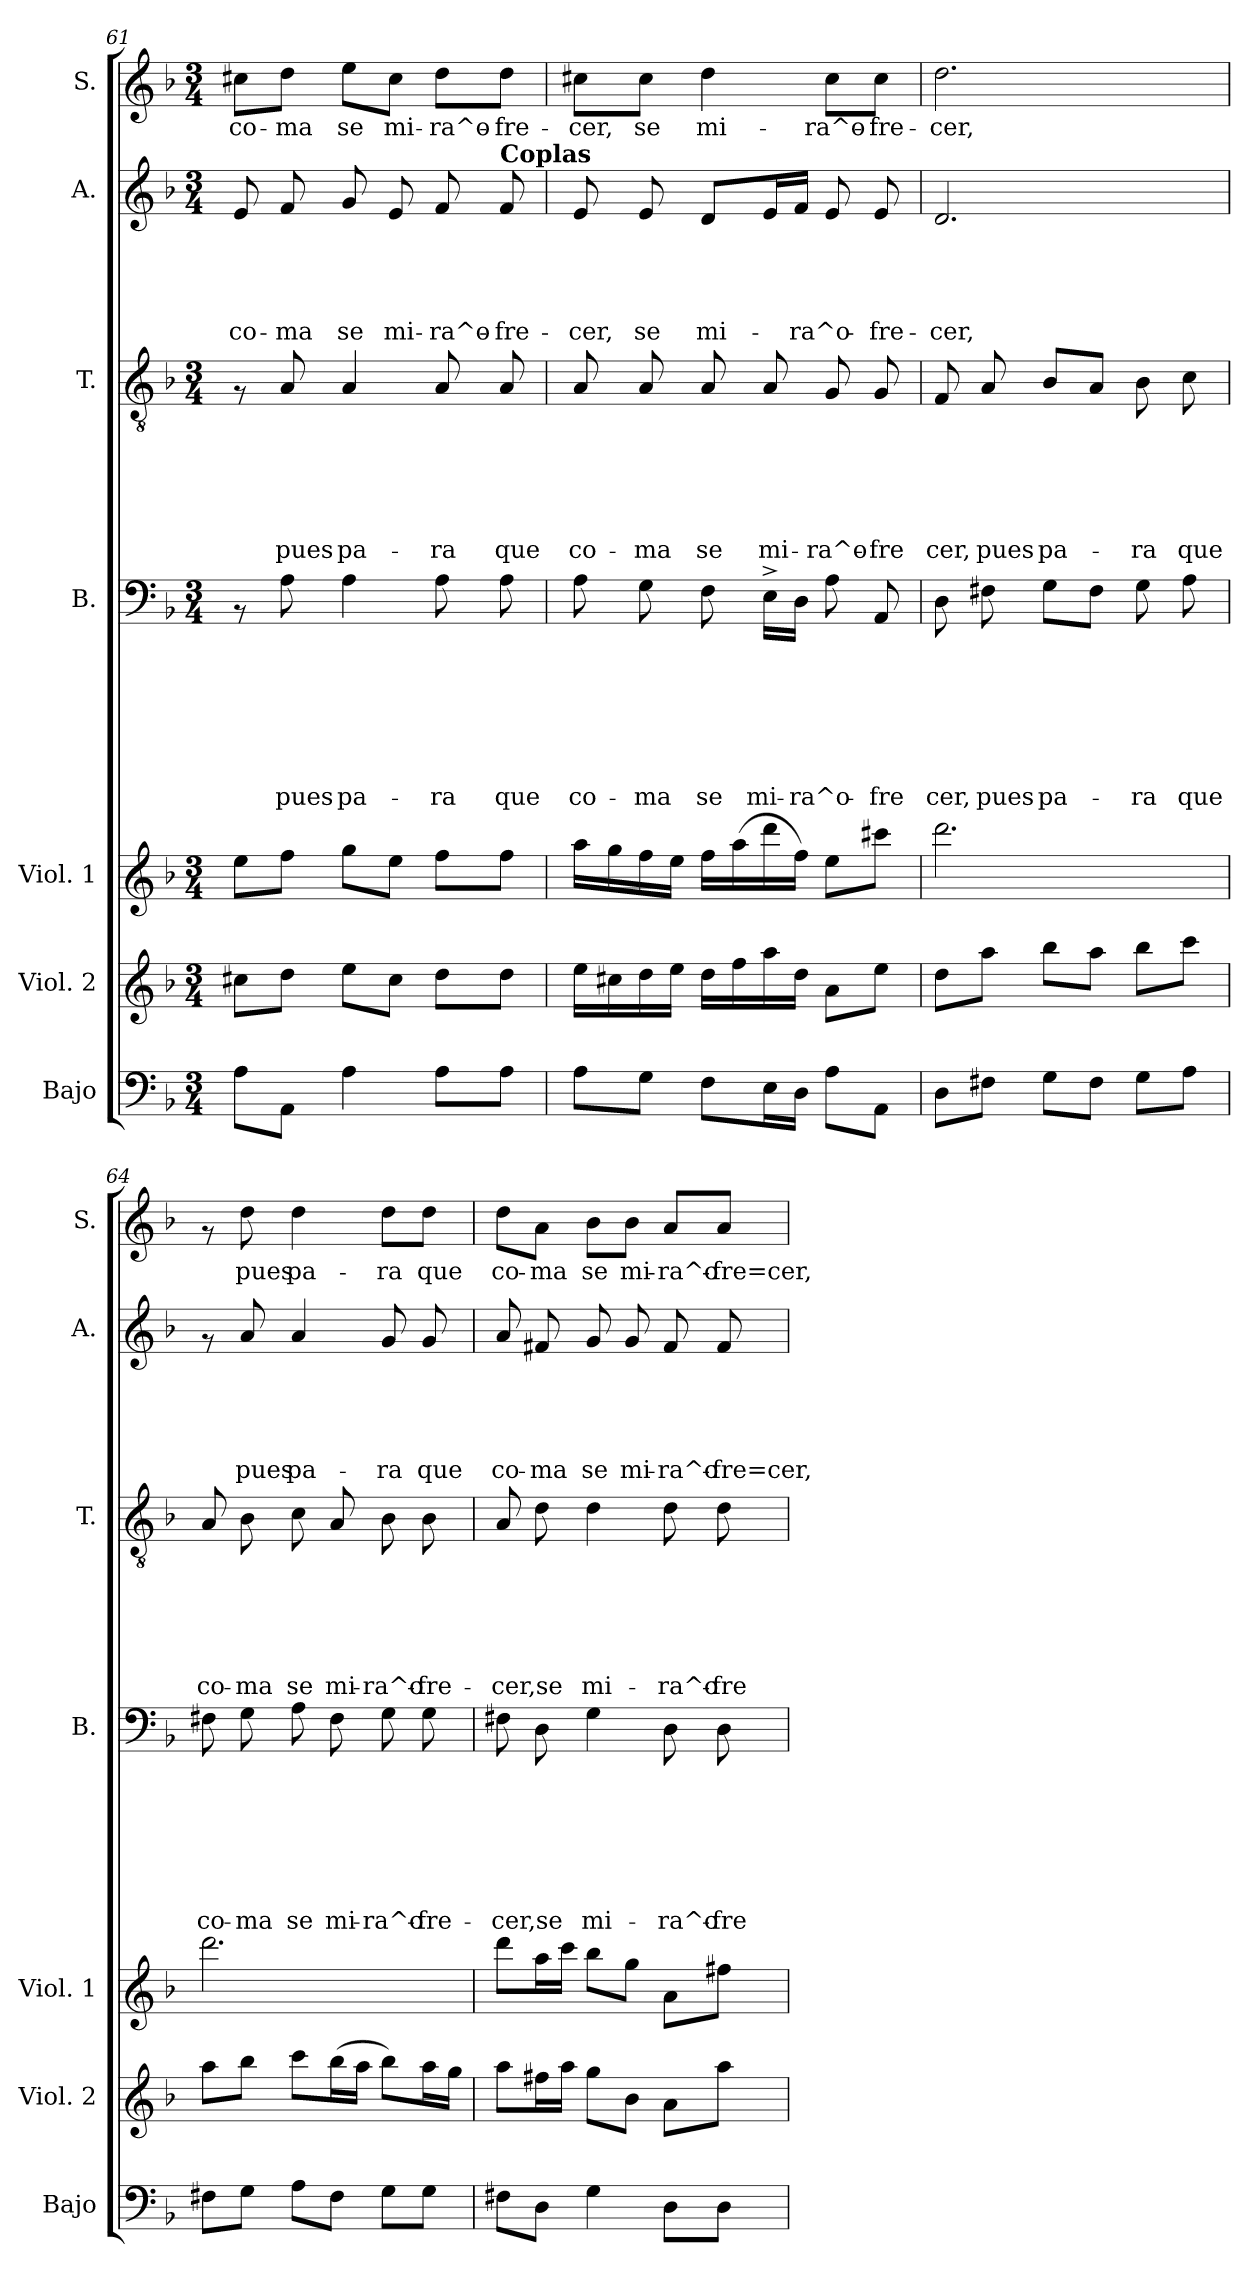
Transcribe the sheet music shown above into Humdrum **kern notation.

**kern	**kern	**kern	**kern	**text	**text	**text	**text	**text	**text	**text	**kern	**text	**text	**text	**text	**text	**text	**kern	**text	**text	**text	**text	**text	**kern	**text
*part7	*part6	*part5	*part4	*part4	*part4	*part4	*part4	*part4	*part4	*part4	*part3	*part3	*part3	*part3	*part3	*part3	*part3	*part2	*part2	*part2	*part2	*part2	*part2	*part1	*part1
*staff7	*staff6	*staff5	*staff4	*staff4	*staff4	*staff4	*staff4	*staff4	*staff4	*staff4	*staff3	*staff3	*staff3	*staff3	*staff3	*staff3	*staff3	*staff2	*staff2	*staff2	*staff2	*staff2	*staff2	*staff1	*staff1
*I"Bajo	*I"Viol. 2	*I"Viol. 1	*I"B.	*	*	*	*	*	*	*	*I"T.	*	*	*	*	*	*	*I"A.	*	*	*	*	*	*I"S.	*
*I'Bajo	*I'Viol. 2	*I'Viol. 1	*I'B.	*	*	*	*	*	*	*	*I'T.	*	*	*	*	*	*	*I'A.	*	*	*	*	*	*I'S.	*
*clefF4	*clefG2	*clefG2	*clefF4	*	*	*	*	*	*	*	*clefGv2	*	*	*	*	*	*	*clefG2	*	*	*	*	*	*clefG2	*
*ITrd7c12	*	*	*	*	*	*	*	*	*	*	*	*	*	*	*	*	*	*	*	*	*	*	*	*	*
*k[b-]	*k[b-]	*k[b-]	*k[b-]	*	*	*	*	*	*	*	*k[b-]	*	*	*	*	*	*	*k[b-]	*	*	*	*	*	*k[b-]	*
*F:	*F:	*F:	*F:	*	*	*	*	*	*	*	*F:	*	*	*	*	*	*	*F:	*	*	*	*	*	*F:	*
*M3/4	*M3/4	*M3/4	*M3/4	*	*	*	*	*	*	*	*M3/4	*	*	*	*	*	*	*M3/4	*	*	*	*	*	*M3/4	*
=61	=61	=61	=61	=61	=61	=61	=61	=61	=61	=61	=61	=61	=61	=61	=61	=61	=61	=61	=61	=61	=61	=61	=61	=61	=61
!	!	!	!	!	!	!	!	!	!	!	!	!	!	!	!	!	!	!	!	!	!	!	!LO:LY:b	!	!LO:LY:b
8AA\L	8cc#X\L	8ee\L	8rAA	.	.	.	.	.	.	.	8rF	.	.	.	.	.	.	8e/	.	.	.	.	co-	8cc#X\L	co-
!	!	!	!	!	!	!	!	!	!	!LO:LY:b	!	!	!	!	!	!	!LO:LY:b	!	!	!	!	!	!LO:LY:b	!	!LO:LY:b
8AAA\J	8dd\J	8ff\J	8A\	.	.	.	.	.	.	-pues	8A/	.	.	.	.	.	pues	8f/	.	.	.	.	-ma	8dd\J	-ma
!	!	!	!	!	!	!	!	!	!	!LO:LY:b	!	!	!	!	!	!	!LO:LY:b	!	!	!	!	!	!LO:LY:b	!	!LO:LY:b
4AA\	8ee\L	8gg\L	4A\	.	.	.	.	.	.	pa-	4A/	.	.	.	.	.	pa-	8g/	.	.	.	.	se	8ee\L	se
!	!	!	!	!	!	!	!	!	!	!	!	!	!	!	!	!	!	!	!	!	!	!	!LO:LY:b	!	!LO:LY:b
.	8cc#\J	8ee\J	.	.	.	.	.	.	.	.	.	.	.	.	.	.	.	8e/	.	.	.	.	mi-	8cc#\J	mi-
!	!	!	!	!	!	!	!	!	!	!LO:LY:b	!	!	!	!	!	!	!LO:LY:b	!	!	!	!	!	!LO:LY:b	!	!LO:LY:b
8AA\L	8dd\L	8ff\L	8A\	.	.	.	.	.	.	-ra	8A/	.	.	.	.	.	-ra	8f/	.	.	.	.	-ra^o-	8dd\L	-ra^o-
!	!	!	!	!	!	!	!	!	!	!	!	!	!	!	!	!	!	!LO:TX:a:B:t=Coplas	!	!	!	!	!	!	!
!	!	!	!	!	!	!	!	!	!	!LO:LY:b	!	!	!	!	!	!	!LO:LY:b	!	!	!	!	!	!LO:LY:b	!	!LO:LY:b
8AA\J	8dd\J	8ff\J	8A\	.	.	.	.	.	.	que	8A/	.	.	.	.	.	que	8f/	.	.	.	.	-fre-	8dd\J	-fre-
=62	=62	=62	=62	=62	=62	=62	=62	=62	=62	=62	=62	=62	=62	=62	=62	=62	=62	=62	=62	=62	=62	=62	=62	=62	=62
!	!	!	!	!	!	!	!	!	!	!LO:LY:b	!	!	!	!	!	!	!LO:LY:b	!	!	!	!	!	!LO:LY:b	!	!LO:LY:b
8AA\L	16ee\LL	16aa\LL	8A\	.	.	.	.	.	.	co-	8A/	.	.	.	.	.	co-	8e/	.	.	.	.	-cer,	8cc#X\L	-cer,
.	16cc#X\	16gg\	.	.	.	.	.	.	.	.	.	.	.	.	.	.	.	.	.	.	.	.	.	.	.
!	!	!	!	!	!	!	!	!	!	!LO:LY:b	!	!	!	!	!	!	!LO:LY:b	!	!	!	!	!	!LO:LY:b	!	!LO:LY:b
8GG\J	16dd\	16ff\	8G\	.	.	.	.	.	.	-ma	8A/	.	.	.	.	.	-ma	8e/	.	.	.	.	se	8cc#\J	se
.	16ee\JJ	16ee\JJ	.	.	.	.	.	.	.	.	.	.	.	.	.	.	.	.	.	.	.	.	.	.	.
!	!	!	!	!	!	!	!	!	!	!LO:LY:b	!	!	!	!	!	!	!LO:LY:b	!	!	!	!	!	!LO:LY:b	!	!LO:LY:b
8FF\L	16dd\LL	16ff\LL	8F\	.	.	.	.	.	.	se	8A/	.	.	.	.	.	se	8d/L	.	.	.	.	mi-	4dd\	mi-
.	16ff\	(>16aa\	.	.	.	.	.	.	.	.	.	.	.	.	.	.	.	.	.	.	.	.	.	.	.
!	!	!	!	!	!	!	!	!	!	!LO:LY:b	!	!	!	!	!	!	!LO:LY:b	!	!	!	!	!	!	!	!
16EE\L	16aa\	16ddd\	16E^>\LL	.	.	.	.	.	.	mi-	8A/	.	.	.	.	.	mi-	16e/L	.	.	.	.	.	.	.
!	!	!	!	!	!	!	!	!	!	!LO:LY:b	!	!	!	!	!	!	!	!	!	!	!	!	!LO:LY:b	!	!
16DD\JJ	16dd\JJ	16ff\JJ)	16D\JJ	.	.	.	.	.	.	-ra^o-	.	.	.	.	.	.	.	16f/JJ	.	.	.	.	-ra^o-	.	.
!	!	!	!	!	!	!	!	!	!	!	!	!	!	!	!	!	!LO:LY:b	!	!	!	!	!	!	!	!LO:LY:b
8AA\L	8a\L	8ee\L	8A\	.	.	.	.	.	.	.	8G/	.	.	.	.	.	-ra^o-	8e/	.	.	.	.	.	8cc#\L	-ra^o-
!	!	!	!	!	!	!	!	!	!	!LO:LY:b	!	!	!	!	!	!	!LO:LY:b	!	!	!	!	!	!LO:LY:b	!	!LO:LY:b
8AAA\J	8ee\J	8ccc#X\J	8AA/	.	.	.	.	.	.	-fre	8G/	.	.	.	.	.	-fre	8e/	.	.	.	.	-fre-	8cc#\J	-fre-
=63	=63	=63	=63	=63	=63	=63	=63	=63	=63	=63	=63	=63	=63	=63	=63	=63	=63	=63	=63	=63	=63	=63	=63	=63	=63
!	!	!	!	!	!	!	!	!	!	!LO:LY:b	!	!	!	!	!	!	!LO:LY:b	!	!	!	!	!	!LO:LY:b	!	!LO:LY:b
8DD\L	8dd\L	2.ddd\	8D\	.	.	.	.	.	.	cer,	8F/	.	.	.	.	.	cer,	2.d/	.	.	.	.	-cer,	2.dd\	-cer,
!	!	!	!	!	!	!	!	!	!	!LO:LY:b	!	!	!	!	!	!	!LO:LY:b	!	!	!	!	!	!	!	!
8FF#X\J	8aa\J	.	8F#X\	.	.	.	.	.	.	pues	8A/	.	.	.	.	.	pues	.	.	.	.	.	.	.	.
!	!	!	!	!	!	!	!	!	!	!LO:LY:b	!	!	!	!	!	!	!LO:LY:b	!	!	!	!	!	!	!	!
8GG\L	8bb-\L	.	8G\L	.	.	.	.	.	.	pa-	8B-/L	.	.	.	.	.	pa-	.	.	.	.	.	.	.	.
8FF#\J	8aa\J	.	8F#\J	.	.	.	.	.	.	.	8A/J	.	.	.	.	.	.	.	.	.	.	.	.	.	.
!	!	!	!	!	!	!	!	!	!	!LO:LY:b	!	!	!	!	!	!	!LO:LY:b	!	!	!	!	!	!	!	!
8GG\L	8bb-\L	.	8G\	.	.	.	.	.	.	-ra	8B-\	.	.	.	.	.	-ra	.	.	.	.	.	.	.	.
!	!	!	!	!	!	!	!	!	!	!LO:LY:b	!	!	!	!	!	!	!LO:LY:b	!	!	!	!	!	!	!	!
8AA\J	8ccc\J	.	8A\	.	.	.	.	.	.	que	8c\	.	.	.	.	.	que	.	.	.	.	.	.	.	.
!!LO:LB:g=z
=64	=64	=64	=64	=64	=64	=64	=64	=64	=64	=64	=64	=64	=64	=64	=64	=64	=64	=64	=64	=64	=64	=64	=64	=64	=64
!	!	!	!	!	!	!	!	!	!	!LO:LY:b	!	!	!	!	!	!	!LO:LY:b	!	!	!	!	!	!	!	!
8FF#X\L	8aa\L	2.ddd\	8F#X\	.	.	.	.	.	.	co-	8A/	.	.	.	.	.	co-	8rf	.	.	.	.	.	8rf	.
!	!	!	!	!	!	!	!	!	!	!LO:LY:b	!	!	!	!	!	!	!LO:LY:b	!	!	!	!	!	!LO:LY:b	!	!LO:LY:b
8GG\J	8bb-\J	.	8G\	.	.	.	.	.	.	-ma	8B-\	.	.	.	.	.	-ma	8a/	.	.	.	.	pues	8dd\	pues
!	!	!	!	!	!	!	!	!	!	!LO:LY:b	!	!	!	!	!	!	!LO:LY:b	!	!	!	!	!	!LO:LY:b	!	!LO:LY:b
8AA\L	8ccc\L	.	8A\	.	.	.	.	.	.	se	8c\	.	.	.	.	.	se	4a/	.	.	.	.	pa-	4dd\	pa-
!	!	!	!	!	!	!	!	!	!	!LO:LY:b	!	!	!	!	!	!	!LO:LY:b	!	!	!	!	!	!	!	!
8FF#\J	(<16bb-\L	.	8F#\	.	.	.	.	.	.	mi-	8A/	.	.	.	.	.	mi-	.	.	.	.	.	.	.	.
.	16aa\JJ	.	.	.	.	.	.	.	.	.	.	.	.	.	.	.	.	.	.	.	.	.	.	.	.
!	!	!	!	!	!	!	!	!	!	!LO:LY:b	!	!	!	!	!	!	!LO:LY:b	!	!	!	!	!	!LO:LY:b	!	!LO:LY:b
8GG\L	8bb-\L)	.	8G\	.	.	.	.	.	.	-ra^o-	8B-\	.	.	.	.	.	-ra^o-	8g/	.	.	.	.	-ra	8dd\L	-ra
!	!	!	!	!	!	!	!	!	!	!LO:LY:b	!	!	!	!	!	!	!LO:LY:b	!	!	!	!	!	!LO:LY:b	!	!LO:LY:b
8GG\J	16aa\L	.	8G\	.	.	.	.	.	.	-fre-	8B-\	.	.	.	.	.	-fre-	8g/	.	.	.	.	que	8dd\J	que
.	16gg\JJ	.	.	.	.	.	.	.	.	.	.	.	.	.	.	.	.	.	.	.	.	.	.	.	.
=65	=65	=65	=65	=65	=65	=65	=65	=65	=65	=65	=65	=65	=65	=65	=65	=65	=65	=65	=65	=65	=65	=65	=65	=65	=65
!	!	!	!	!	!	!	!	!	!	!LO:LY:b	!	!	!	!	!	!	!LO:LY:b	!	!	!	!	!	!LO:LY:b	!	!LO:LY:b
8FF#X\L	8aa\L	8ddd\L	8F#X\	.	.	.	.	.	.	-cer,se	8A/	.	.	.	.	.	-cer,se	8a/	.	.	.	.	co-	8dd\L	co-
!	!	!	!	!	!	!	!	!	!	!	!	!	!	!	!	!	!	!	!	!	!	!	!LO:LY:b	!	!LO:LY:b
8DD\J	16ff#X\L	16aa\L	8D\	.	.	.	.	.	.	.	8d\	.	.	.	.	.	.	8f#X/	.	.	.	.	-ma	8a\J	-ma
.	16aa\JJ	16ccc\JJ	.	.	.	.	.	.	.	.	.	.	.	.	.	.	.	.	.	.	.	.	.	.	.
!	!	!	!	!	!	!	!	!	!	!LO:LY:b	!	!	!	!	!	!	!LO:LY:b	!	!	!	!	!	!LO:LY:b	!	!LO:LY:b
4GG\	8gg\L	8bb-\L	4G\	.	.	.	.	.	.	mi-	4d\	.	.	.	.	.	mi-	8g/	.	.	.	.	se	8b-\L	se
!	!	!	!	!	!	!	!	!	!	!	!	!	!	!	!	!	!	!	!	!	!	!	!LO:LY:b	!	!LO:LY:b
.	8b-\J	8gg\J	.	.	.	.	.	.	.	.	.	.	.	.	.	.	.	8g/	.	.	.	.	mi-	8b-\J	mi-
!	!	!	!	!	!	!	!	!	!	!LO:LY:b	!	!	!	!	!	!	!LO:LY:b	!	!	!	!	!	!LO:LY:b	!	!LO:LY:b
8DD\L	8a\L	8a\L	8D\	.	.	.	.	.	.	-ra^o-	8d\	.	.	.	.	.	-ra^o-	8f#/	.	.	.	.	-ra^o-	8a/L	-ra^o-
!	!	!	!	!	!	!	!	!	!	!LO:LY:b	!	!	!	!	!	!	!LO:LY:b	!	!	!	!	!	!LO:LY:b	!	!LO:LY:b
8DD\J	8aa\J	8ff#X\J	8D\	.	.	.	.	.	.	-fre	8d\	.	.	.	.	.	-fre	8f#/	.	.	.	.	-fre=cer,	8a/J	-fre=cer,
=	=	=	=	=	=	=	=	=	=	=	=	=	=	=	=	=	=	=	=	=	=	=	=	=	=
*-	*-	*-	*-	*-	*-	*-	*-	*-	*-	*-	*-	*-	*-	*-	*-	*-	*-	*-	*-	*-	*-	*-	*-	*-	*-
